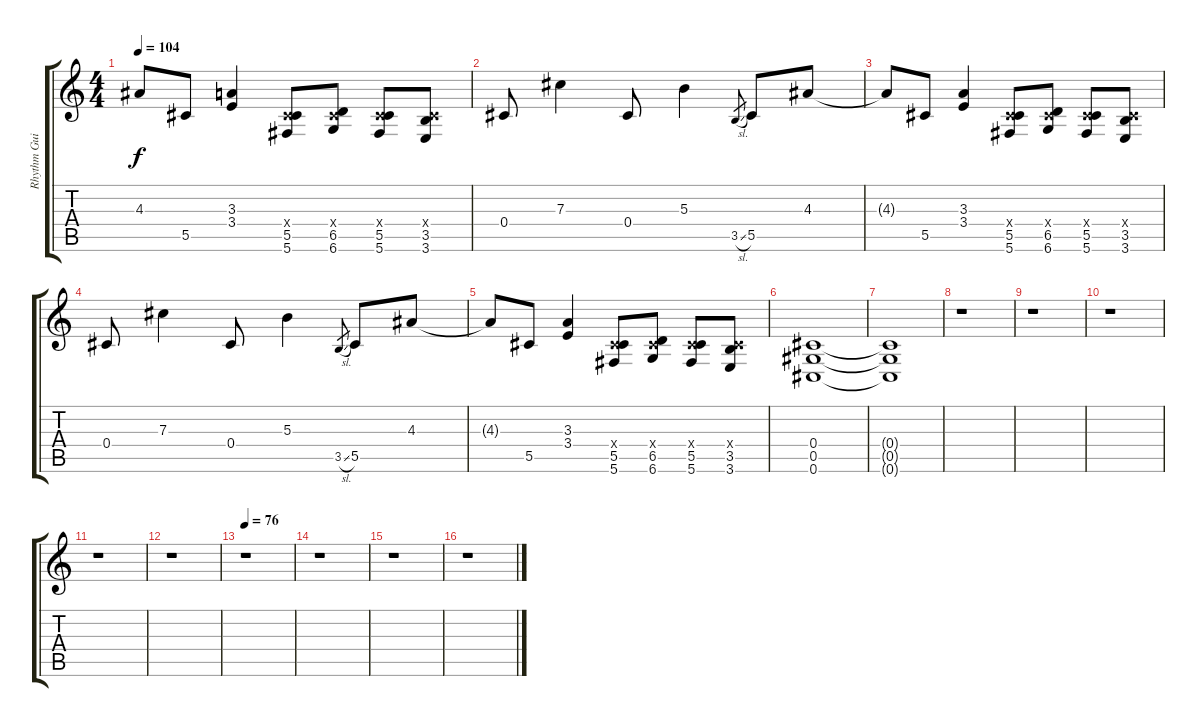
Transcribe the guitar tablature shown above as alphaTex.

\track ("Rhythm Guitar 1" "Rhythm Gui") {instrument overdrivenguitar}
\staff {score tabs}
\tuning (Eb4 Bb3 Gb3 Db3 Ab2 Db2) {hide}
\ts (4 4)
\tempo 104
\clef g2
\ks c
4.3{t}.8{dy f} 5.5.8 (3.3 3.4).4 (0.4{x} 5.5 5.6).8 (0.4{x} 6.5 6.6).8 (0.4{x} 5.5 5.6).8 (0.4{x} 3.5 3.6).8 |
0.4.8 7.3.4 0.4.8 5.3.4 3.5{sl}.8{gr} 5.5.8 4.3.8 |
4.3{t}.8 5.5.8 (3.3 3.4).4 (0.4{x} 5.5 5.6).8 (0.4{x} 6.5 6.6).8 (0.4{x} 5.5 5.6).8 (0.4{x} 3.5 3.6).8 |
0.4.8 7.3.4 0.4.8 5.3.4 3.5{sl}.8{gr} 5.5.8 4.3.8 |
4.3{t}.8 5.5.8 (3.3 3.4).4 (0.4{x} 5.5 5.6).8 (0.4{x} 6.5 6.6).8 (0.4{x} 5.5 5.6).8 (0.4{x} 3.5 3.6).8 |
(0.4 0.5 0.6).1 |
(0.4{t} 0.5{t} 0.6{t}).1 |
r.1 |
r.1 |
r.1 |
r.1 |
r.1 |
\tempo 76
r.1 |
r.1 |
r.1 |
r.1
